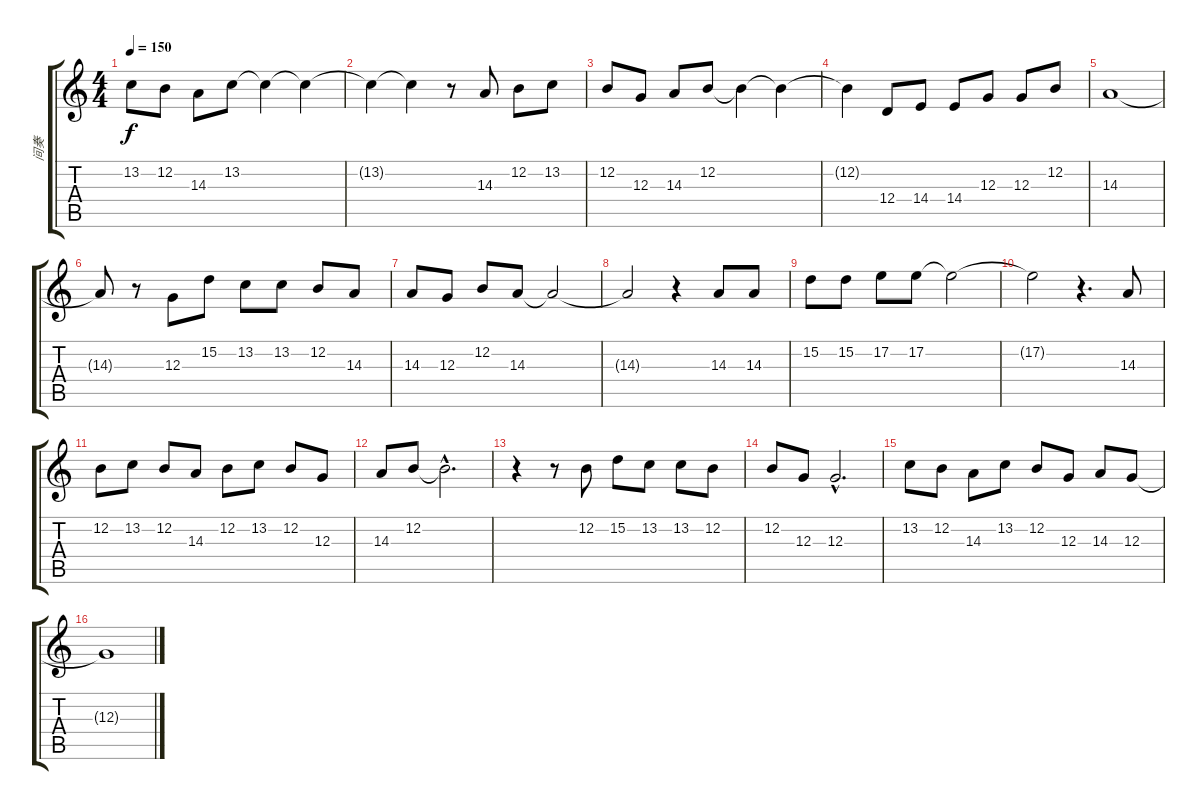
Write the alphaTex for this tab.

\track ("间奏" "间奏") {instrument stringensemble1}
\staff {score tabs}
\tuning (E4 B3 G3 D3 A2 E2) {hide}
\ts (4 4)
\tempo 150
\clef g2
\ks c
13.2.8{dy f} 12.2.8 14.3.8 13.2.8 13.2{t}.4 13.2{t}.4 |
13.2{t}.4 13.2{t}.4 r.8 14.3.8 12.2.8 13.2.8 |
12.2.8 12.3.8 14.3.8 12.2.8 12.2{t}.4 12.2{t}.4 |
12.2{t}.4 12.4.8 14.4.8 14.4.8 12.3.8 12.3.8 12.2.8 |
14.3.1 |
14.3{t}.8 r.8 12.3.8 15.2.8 13.2.8 13.2.8 12.2.8 14.3.8 |
14.3.8 12.3.8 12.2.8 14.3.8 14.3{t}.2 |
14.3{t}.2 r.4 14.3.8 14.3.8 |
15.2.8 15.2.8 17.2.8 17.2.8 17.2{t}.2 |
17.2{t}.2 r.4{d} 14.3.8 |
12.2.8 13.2.8 12.2.8 14.3.8 12.2.8 13.2.8 12.2.8 12.3.8 |
14.3.8 12.2.8 12.2{hac t}.2{d} |
r.4 r.8 12.2.8 15.2.8 13.2.8 13.2.8 12.2.8 |
12.2.8 12.3.8 12.3{hac}.2{d} |
13.2.8 12.2.8 14.3.8 13.2.8 12.2.8 12.3.8 14.3.8 12.3.8 |
12.3{t}.1
